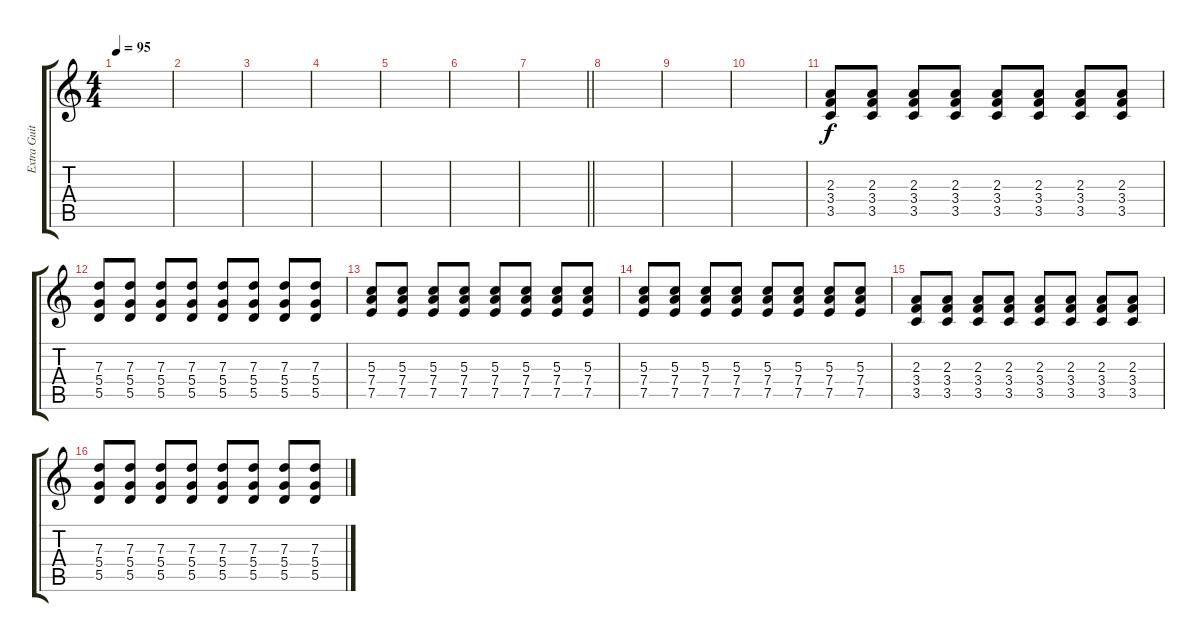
\track ("Extra Guitar" "Extra Guit") {instrument acousticguitarsteel}
\staff {score tabs}
\tuning (E4 B3 G3 D3 A2 E2) {hide}
\ts (4 4)
\tempo 95
\clef g2
\ks c
|
|
|
|
|
|
\barLineRight lightlight
|
|
|
|
(2.3 3.4 3.5).8 (2.3 3.4 3.5).8 (2.3 3.4 3.5).8 (2.3 3.4 3.5).8 (2.3 3.4 3.5).8 (2.3 3.4 3.5).8 (2.3 3.4 3.5).8 (2.3 3.4 3.5).8 |
(7.3 5.4 5.5).8 (7.3 5.4 5.5).8 (7.3 5.4 5.5).8 (7.3 5.4 5.5).8 (7.3 5.4 5.5).8 (7.3 5.4 5.5).8 (7.3 5.4 5.5).8 (7.3 5.4 5.5).8 |
(5.3 7.4 7.5).8 (5.3 7.4 7.5).8 (5.3 7.4 7.5).8 (5.3 7.4 7.5).8 (5.3 7.4 7.5).8 (5.3 7.4 7.5).8 (5.3 7.4 7.5).8 (5.3 7.4 7.5).8 |
(5.3 7.4 7.5).8 (5.3 7.4 7.5).8 (5.3 7.4 7.5).8 (5.3 7.4 7.5).8 (5.3 7.4 7.5).8 (5.3 7.4 7.5).8 (5.3 7.4 7.5).8 (5.3 7.4 7.5).8 |
(2.3 3.4 3.5).8 (2.3 3.4 3.5).8 (2.3 3.4 3.5).8 (2.3 3.4 3.5).8 (2.3 3.4 3.5).8 (2.3 3.4 3.5).8 (2.3 3.4 3.5).8 (2.3 3.4 3.5).8 |
(7.3 5.4 5.5).8 (7.3 5.4 5.5).8 (7.3 5.4 5.5).8 (7.3 5.4 5.5).8 (7.3 5.4 5.5).8 (7.3 5.4 5.5).8 (7.3 5.4 5.5).8 (7.3 5.4 5.5).8
